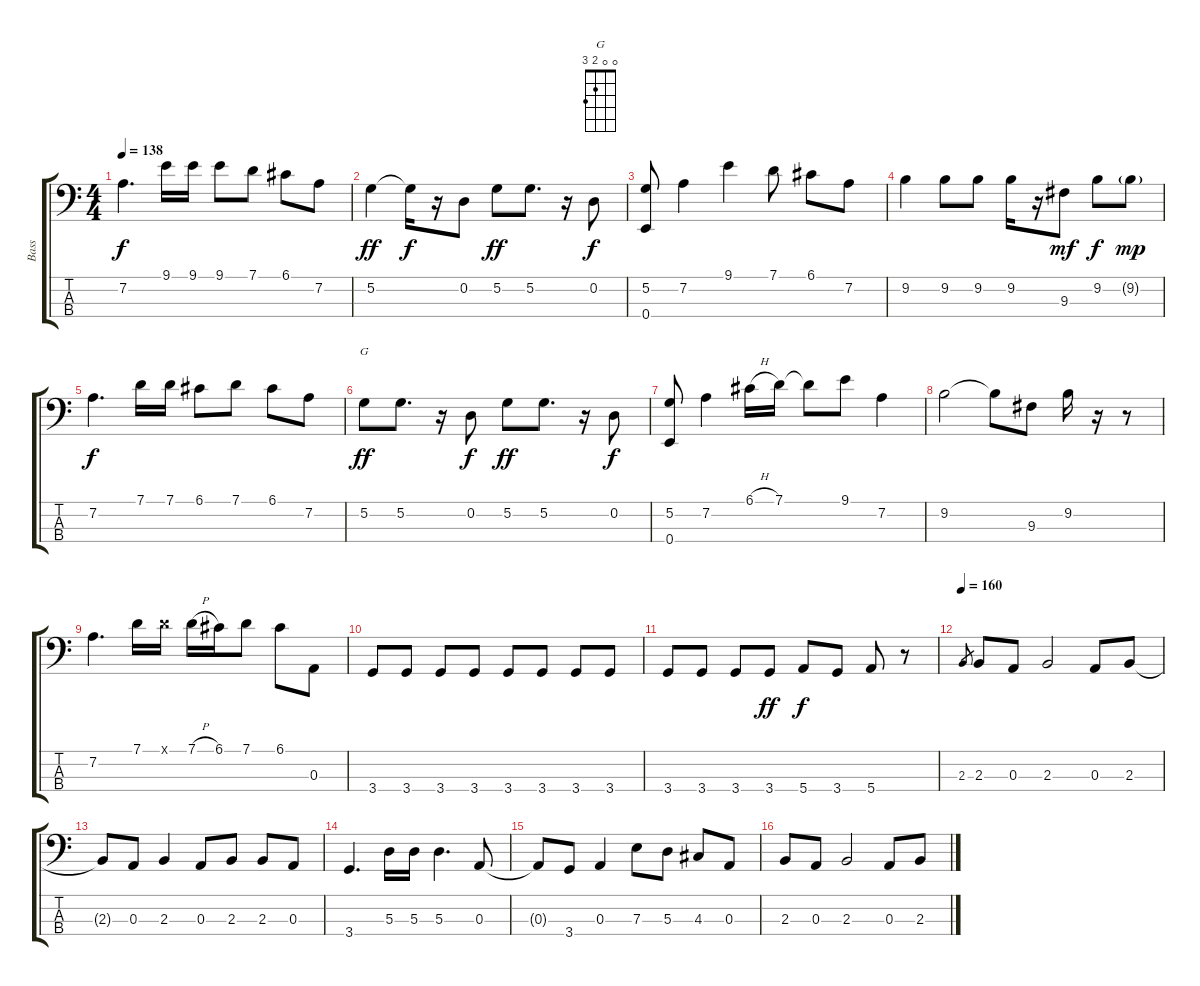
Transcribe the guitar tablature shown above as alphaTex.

\track ("Bass" "Bass") {instrument electricbassfinger}
\staff {score tabs}
\tuning (G2 D2 A1 E1) {hide}
\chord ("G" 0 0 2 3)
\ts (4 4)
\tempo 138
\clef f4
\ks c
7.2.4{d dy f} 9.1.16 9.1.16 9.1.8 7.1.8 6.1.8 7.2.8 |
5.2.4{dy ff} 5.2{t}.16{dy f} r.16 0.2.8 5.2.8{dy ff} 5.2.8{d} r.16 0.2.8{dy f} |
(5.2 0.4).8 7.2.4 9.1.4 7.1.8 6.1.8 7.2.8 |
9.2.4 9.2.8 9.2.8 9.2.16 r.16 9.3.8{dy mf} 9.2.8{dy f} 9.2{g}.8{dy mp} |
7.2.4{d dy f} 7.1.16 7.1.16 6.1.8 7.1.8 6.1.8 7.2.8 |
5.2.8{ch "G" dy ff} 5.2.8{d} r.16 0.2.8{dy f} 5.2.8{dy ff} 5.2.8{d} r.16 0.2.8{dy f} |
(5.2 0.4).8 7.2.4 6.1{h}.16 7.1.16 7.1{t}.8 9.1.8 7.2.4 |
9.2.2 9.2{t}.8 9.3.8 9.2.16 r.16 r.8 |
7.2.4{d} 7.1.16 7.1{x}.16 7.1{h}.16 6.1.16 7.1.8 6.1.8 0.3.8 |
3.4.8 3.4.8 3.4.8 3.4.8 3.4.8 3.4.8 3.4.8 3.4.8 |
3.4.8 3.4.8 3.4.8 3.4.8{dy ff} 5.4.8{dy f} 3.4.8 5.4.8 r.8 |
\tempo 136
\tempo 160
2.3.8{gr} 2.3.8 0.3.8 2.3.2 0.3.8 2.3.8 |
2.3{t}.8 0.3.8 2.3.4 0.3.8 2.3.8 2.3.8 0.3.8 |
3.4.4{d} 5.3.16 5.3.16 5.3.4{d} 0.3.8 |
0.3{t}.8 3.4.8 0.3.4 7.3.8 5.3.8 4.3.8 0.3.8 |
2.3.8 0.3.8 2.3.2 0.3.8 2.3.8
